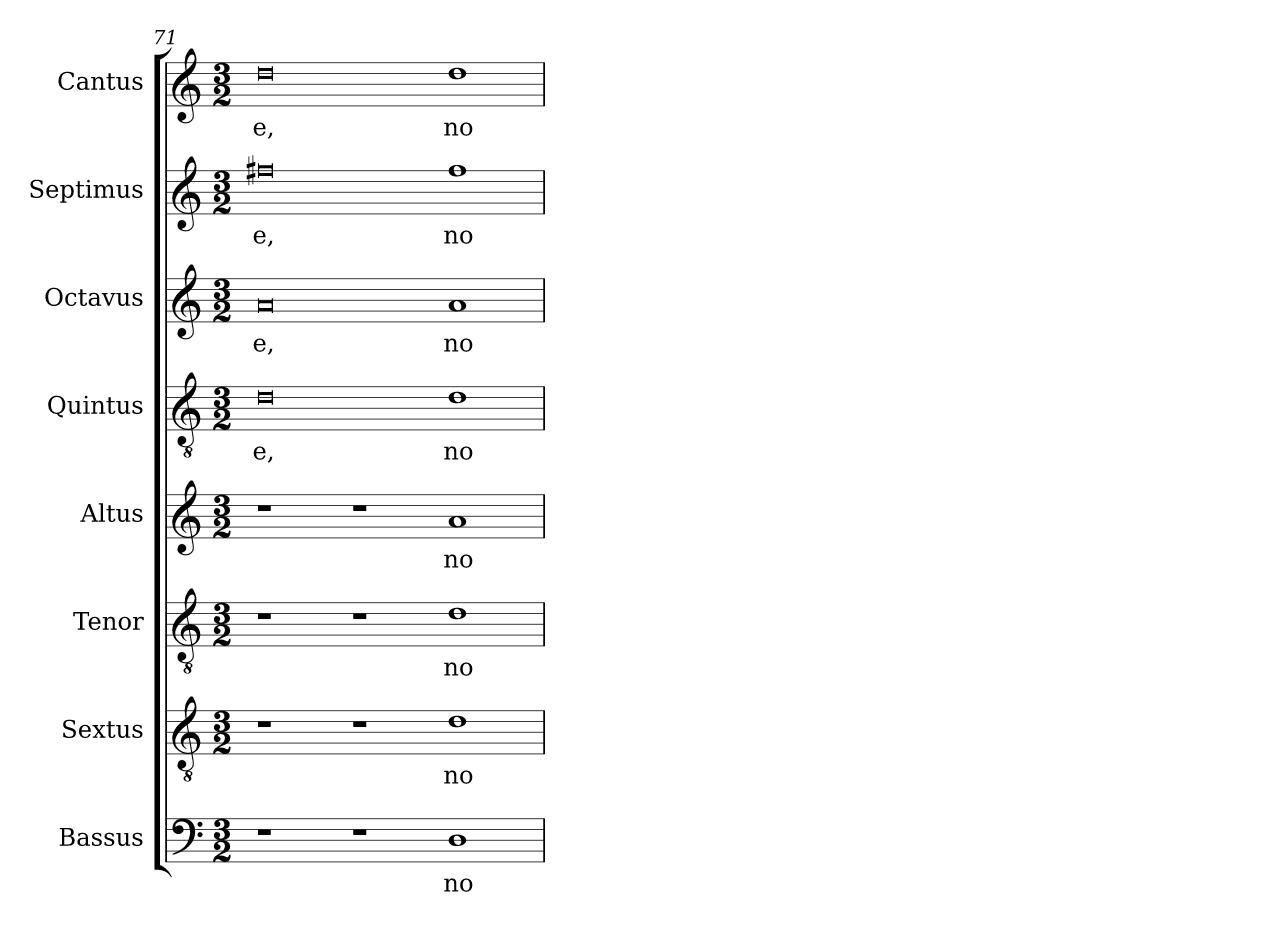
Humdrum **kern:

**kern	**text	**kern	**text	**kern	**text	**kern	**text	**kern	**text	**kern	**text	**kern	**text	**kern	**text
*part8	*part8	*part7	*part7	*part6	*part6	*part5	*part5	*part4	*part4	*part3	*part3	*part2	*part2	*part1	*part1
*staff8	*staff8	*staff7	*staff7	*staff6	*staff6	*staff5	*staff5	*staff4	*staff4	*staff3	*staff3	*staff2	*staff2	*staff1	*staff1
*I"Bassus	*	*I"Sextus	*	*I"Tenor	*	*I"Altus	*	*I"Quintus	*	*I"Octavus	*	*I"Septimus	*	*I"Cantus	*
*clefF4	*	*clefGv2	*	*clefGv2	*	*clefG2	*	*clefGv2	*	*clefG2	*	*clefG2	*	*clefG2	*
*M3/2	*	*M3/2	*	*M3/2	*	*M3/2	*	*M3/2	*	*M3/2	*	*M3/2	*	*M3/2	*
=71	=71	=71	=71	=71	=71	=71	=71	=71	=71	=71	=71	=71	=71	=71	=71
!	!	!	!	!	!	!	!	!	!LO:LY:b:cj	!	!LO:LY:b:cj	!	!LO:LY:b:cj	!	!LO:LY:b:cj
1r	.	1r	.	1r	.	1r	.	0d	e,	0a	-e,	0ff#X	-e,	0dd	e,
1r	.	1r	.	1r	.	1r	.	.	.	.	.	.	.	.	.
!	!LO:LY:b:cj	!	!LO:LY:b:cj	!	!LO:LY:b:cj	!	!LO:LY:b:cj	!	!LO:LY:b:cj	!	!LO:LY:b:cj	!	!LO:LY:b:cj	!	!LO:LY:b:cj
1D	no	1d	no	1d	no-	1a	no-	1d	no	1a	no-	1ff#	no-	1dd	no
=	=	=	=	=	=	=	=	=	=	=	=	=	=	=	=
*-	*-	*-	*-	*-	*-	*-	*-	*-	*-	*-	*-	*-	*-	*-	*-
